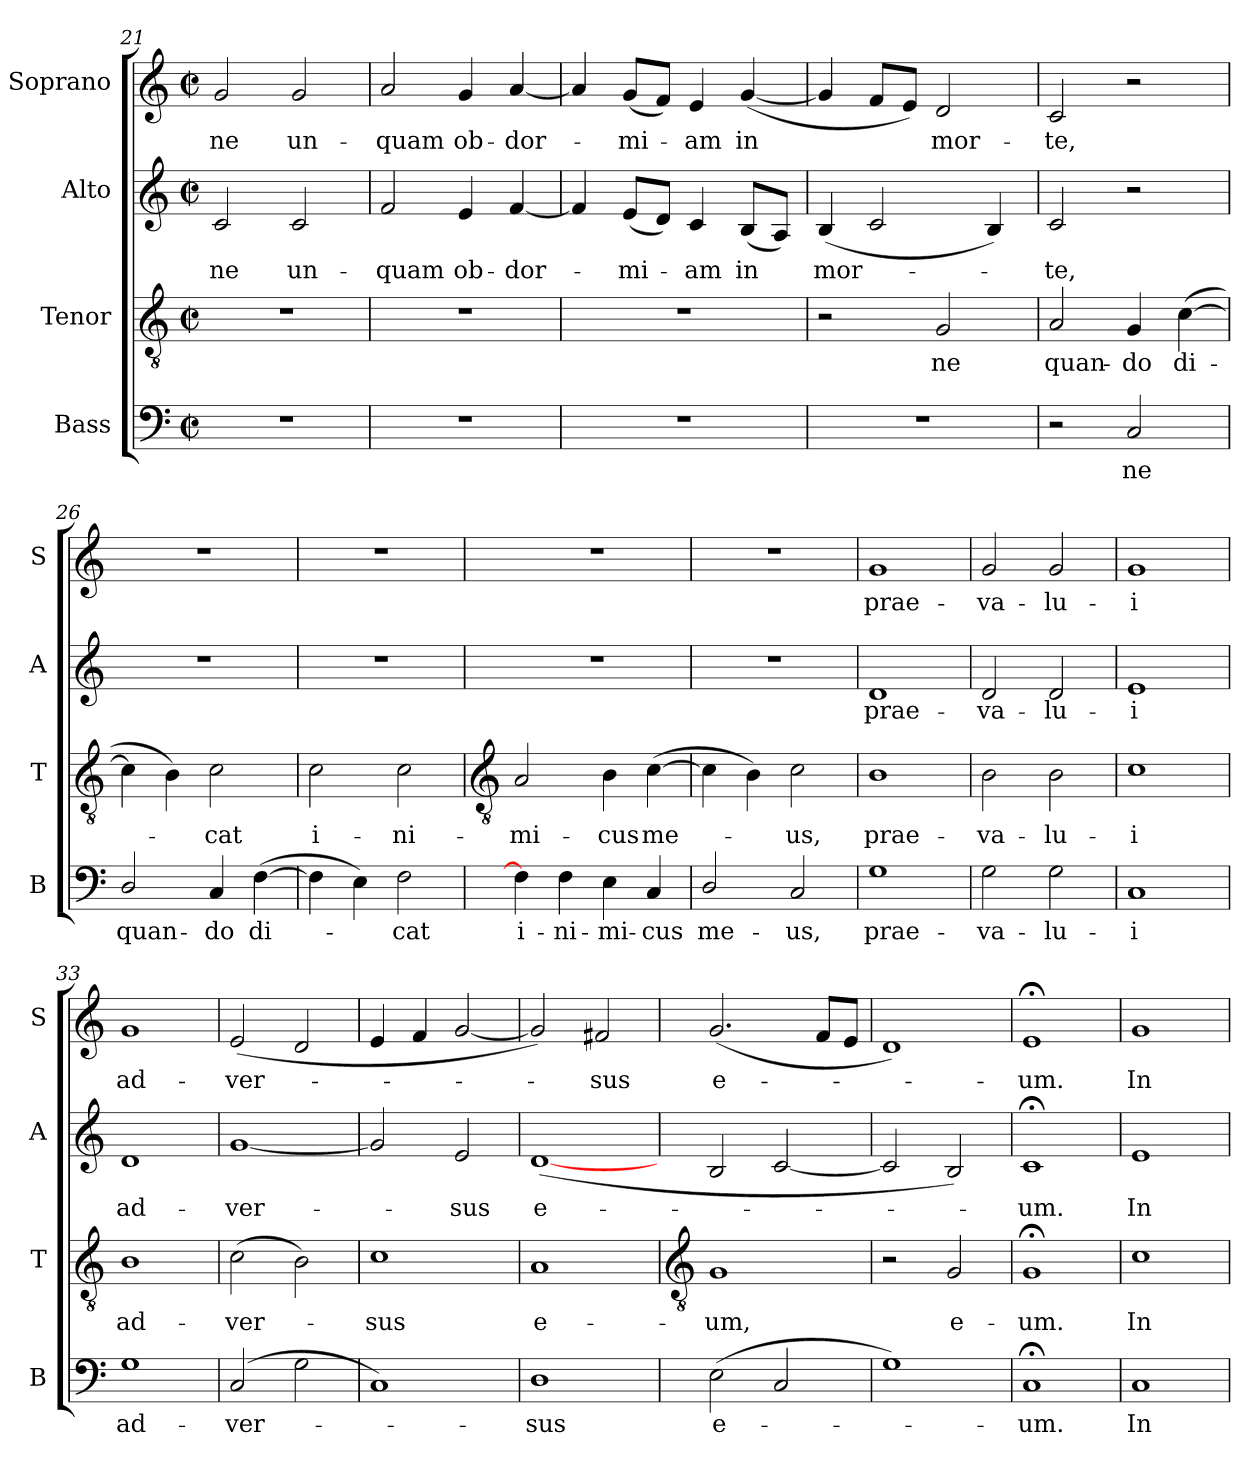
**kern	**text	**kern	**text	**kern	**text	**kern	**text
*part4	*part4	*part3	*part3	*part2	*part2	*part1	*part1
*staff4	*staff4	*staff3	*staff3	*staff2	*staff2	*staff1	*staff1
*I"Bass	*	*I"Tenor	*	*I"Alto	*	*I"Soprano	*
*I'B	*	*I'T	*	*I'A	*	*I'S	*
*clefF4	*	*clefGv2	*	*clefG2	*	*clefG2	*
*k[]	*	*k[]	*	*k[]	*	*k[]	*
*C:	*	*C:	*	*C:	*	*C:	*
*M2/2	*	*M2/2	*	*M2/2	*	*M2/2	*
*met(c|)	*	*met(c|)	*	*met(c|)	*	*met(c|)	*
=21	=21	=21	=21	=21	=21	=21	=21
!	!	!	!	!	!LO:LY:b	!	!LO:LY:b
1r	.	1r	.	2c	ne	2g	ne
!	!	!	!	!	!LO:LY:b	!	!LO:LY:b
.	.	.	.	2c	un-	2g	un-
=22	=22	=22	=22	=22	=22	=22	=22
!	!	!	!	!	!LO:LY:b	!	!LO:LY:b
1r	.	1r	.	2f	-quam	2a	-quam
!	!	!	!	!	!LO:LY:b	!	!LO:LY:b
.	.	.	.	4e	ob-	4g	ob-
!	!	!	!	!	!LO:LY:b	!	!LO:LY:b
.	.	.	.	[4f	-dor-	[4a	-dor-
=23	=23	=23	=23	=23	=23	=23	=23
1r	.	1r	.	4f]	.	4a]	.
!	!	!	!	!	!LO:LY:b	!	!LO:LY:b
.	.	.	.	(<8eL	mi-	(<8gL	mi-
.	.	.	.	8dJ)	.	8fJ)	.
!	!	!	!	!	!LO:LY:b	!	!LO:LY:b
.	.	.	.	4c	am	4e	am
!	!	!	!	!	!LO:LY:b	!	!LO:LY:b
.	.	.	.	(<8BL	in	(<[4g	in
.	.	.	.	8AJ)	.	.	.
=24	=24	=24	=24	=24	=24	=24	=24
!	!	!	!	!	!LO:LY:b	!	!
1r	.	2r	.	(<4B	mor-	4g]	.
.	.	.	.	2c	.	8fL	.
.	.	.	.	.	.	8eJ)	.
!	!	!	!LO:LY:b	!	!	!	!LO:LY:b
.	.	2G	ne	.	.	2d	mor-
.	.	.	.	4B)	.	.	.
=25	=25	=25	=25	=25	=25	=25	=25
!	!	!	!LO:LY:b	!	!LO:LY:b	!	!LO:LY:b
2r	.	2A	quan-	2c	-te,	2c	-te,
!	!LO:LY:b	!	!LO:LY:b	!	!	!	!
2C	ne	4G	-do	2r	.	2r	.
!	!	!	!LO:LY:b	!	!	!	!
.	.	(>[4c	di-	.	.	.	.
=26	=26	=26	=26	=26	=26	=26	=26
!	!LO:LY:b	!	!	!	!	!	!
2D/	quan-	4c]	.	1r	.	1r	.
.	.	4B)	.	.	.	.	.
!	!LO:LY:b	!	!LO:LY:b	!	!	!	!
4C	-do	2c	cat	.	.	.	.
!	!LO:LY:b	!	!	!	!	!	!
(>[4F	di-	.	.	.	.	.	.
=27	=27	=27	=27	=27	=27	=27	=27
!	!	!	!LO:LY:b	!	!	!	!
4F]	.	2c	i-	1r	.	1r	.
4E)	.	.	.	.	.	.	.
!	!LO:LY:b	!	!LO:LY:b	!	!	!	!
2F	cat	2c	-ni-	.	.	.	.
!!LO:LB:g=z
=28	=28	=28	=28	=28	=28	=28	=28
*	*	*clefGv2	*	*	*	*	*
!	!LO:LY:b	!	!LO:LY:b	!	!	!	!
4F]	i-	2A	-mi-	1r	.	1r	.
!	!LO:LY:b	!	!	!	!	!	!
4F	-ni-	.	.	.	.	.	.
!	!LO:LY:b	!	!LO:LY:b	!	!	!	!
4E	-mi-	4B	-cus	.	.	.	.
!	!LO:LY:b	!	!LO:LY:b	!	!	!	!
4C	-cus	(>[4c	me-	.	.	.	.
=29	=29	=29	=29	=29	=29	=29	=29
!	!LO:LY:b	!	!	!	!	!	!
2D/	me-	4c]	.	1r	.	1r	.
.	.	4B)	.	.	.	.	.
!	!LO:LY:b	!	!LO:LY:b	!	!	!	!
2C	-us,	2c	us,	.	.	.	.
=30	=30	=30	=30	=30	=30	=30	=30
!	!LO:LY:b	!	!LO:LY:b	!	!LO:LY:b	!	!LO:LY:b
1G	prae-	1B	prae-	1d	prae-	1g	prae-
=31	=31	=31	=31	=31	=31	=31	=31
!	!LO:LY:b	!	!LO:LY:b	!	!LO:LY:b	!	!LO:LY:b
2G	-va-	2B	-va-	2d	-va-	2g	-va-
!	!LO:LY:b	!	!LO:LY:b	!	!LO:LY:b	!	!LO:LY:b
2G	-lu-	2B	-lu-	2d	-lu-	2g	-lu-
=32	=32	=32	=32	=32	=32	=32	=32
!	!LO:LY:b	!	!LO:LY:b	!	!LO:LY:b	!	!LO:LY:b
1C	-i	1c	-i	1e	-i	1g	-i
=33	=33	=33	=33	=33	=33	=33	=33
!	!LO:LY:b	!	!LO:LY:b	!	!LO:LY:b	!	!LO:LY:b
1G	ad-	1B	ad-	1d	ad-	1g	ad-
=34	=34	=34	=34	=34	=34	=34	=34
!	!LO:LY:b	!	!LO:LY:b	!	!LO:LY:b	!	!LO:LY:b
(<2C	-ver-	(>2c	-ver-	[1g	-ver-	(<2e	-ver-
2G	.	2B)	.	.	.	2d	.
=35	=35	=35	=35	=35	=35	=35	=35
!	!	!	!LO:LY:b	!	!	!	!
1C)	.	1c	sus	2g]	.	4e	.
.	.	.	.	.	.	4f	.
!	!	!	!	!	!LO:LY:b	!	!
.	.	.	.	2e	sus	[2g	.
=36	=36	=36	=36	=36	=36	=36	=36
!	!LO:LY:b	!	!LO:LY:b	!	!LO:LY:b	!	!
1D	sus	1A	e-	(<[1d	e-	2g])	.
!	!	!	!	!	!	!	!LO:LY:b
.	.	.	.	.	.	2f#X	sus
!!LO:LB:g=z
=37	=37	=37	=37	=37	=37	=37	=37
*	*	*clefGv2	*	*	*	*	*
!	!LO:LY:b	!	!LO:LY:b	!	!	!	!LO:LY:b
(>2E	e-	1G	-um,	2B	.	(<2.g	e-
2C	.	.	.	[2c	.	.	.
.	.	.	.	.	.	8fL	.
.	.	.	.	.	.	8eJ	.
=38	=38	=38	=38	=38	=38	=38	=38
1G)	.	2r	.	2c]	.	1d)	.
!	!	!	!LO:LY:b	!	!	!	!
.	.	2G	e-	2B)	.	.	.
=39	=39	=39	=39	=39	=39	=39	=39
!	!LO:LY:b	!	!LO:LY:b	!	!LO:LY:b	!	!LO:LY:b
1C;<	um.	1G;<	-um.	1c;<	um.	1e;<	um.
=40	=40	=40	=40	=40	=40	=40	=40
!	!LO:LY:b	!	!LO:LY:b	!	!LO:LY:b	!	!LO:LY:b
1C	In	1c	In	1e	In	1g	In
=	=	=	=	=	=	=	=
*-	*-	*-	*-	*-	*-	*-	*-
